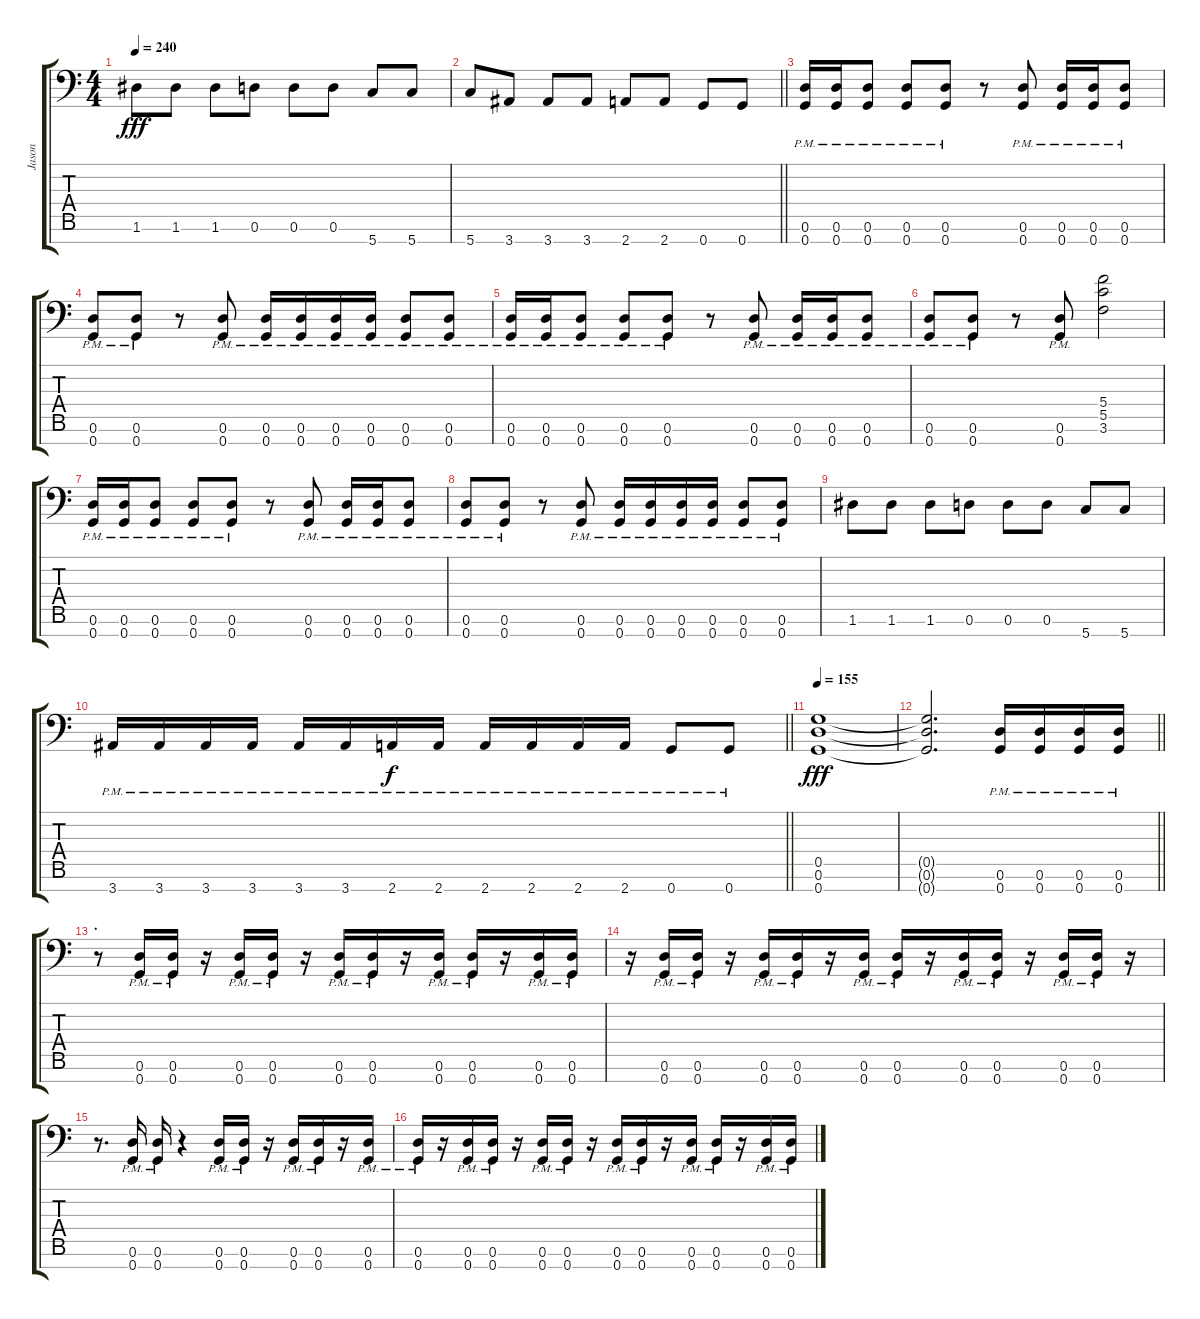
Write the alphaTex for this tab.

\track ("Jason" "Jason") {instrument distortionguitar}
\staff {score tabs}
\tuning (D4 A3 F3 C3 G2 D2 G1) {hide}
\ts (4 4)
\tempo 240
\clef f4
\ks c
1.6.8{dy fff} 1.6.8 1.6.8 0.6.8 0.6.8 0.6.8 5.7.8 5.7.8 |
\barLineRight lightlight
5.7.8 3.7.8 3.7.8 3.7.8 2.7.8 2.7.8 0.7.8 0.7.8 |
(0.6{pm} 0.7{pm}).16 (0.6{pm} 0.7{pm}).16 (0.6{pm} 0.7{pm}).8 (0.6{pm} 0.7{pm}).8 (0.6{pm} 0.7{pm}).8 r.8 (0.6{pm} 0.7{pm}).8 (0.6{pm} 0.7{pm}).16 (0.6{pm} 0.7{pm}).16 (0.6{pm} 0.7{pm}).8 |
(0.6{pm} 0.7{pm}).8 (0.6{pm} 0.7{pm}).8 r.8 (0.6{pm} 0.7{pm}).8 (0.6{pm} 0.7{pm}).16 (0.6{pm} 0.7{pm}).16 (0.6 0.7{pm}).16 (0.6{pm} 0.7{pm}).16 (0.6{pm} 0.7{pm}).8 (0.6{pm} 0.7{pm}).8 |
(0.6{pm} 0.7{pm}).16 (0.6{pm} 0.7{pm}).16 (0.6{pm} 0.7{pm}).8 (0.6{pm} 0.7{pm}).8 (0.6{pm} 0.7{pm}).8 r.8 (0.6{pm} 0.7{pm}).8 (0.6{pm} 0.7{pm}).16 (0.6{pm} 0.7{pm}).16 (0.6{pm} 0.7{pm}).8 |
(0.6{pm} 0.7{pm}).8 (0.6{pm} 0.7{pm}).8 r.8 (0.6{pm} 0.7{pm}).8 (5.4 5.5 3.6).2 |
(0.6{pm} 0.7{pm}).16 (0.6{pm} 0.7{pm}).16 (0.6{pm} 0.7{pm}).8 (0.6{pm} 0.7{pm}).8 (0.6{pm} 0.7{pm}).8 r.8 (0.6{pm} 0.7{pm}).8 (0.6{pm} 0.7{pm}).16 (0.6{pm} 0.7{pm}).16 (0.6{pm} 0.7{pm}).8 |
(0.6{pm} 0.7{pm}).8 (0.6{pm} 0.7{pm}).8 r.8 (0.6{pm} 0.7{pm}).8 (0.6{pm} 0.7{pm}).16 (0.6{pm} 0.7{pm}).16 (0.6 0.7{pm}).16 (0.6{pm} 0.7{pm}).16 (0.6{pm} 0.7{pm}).8 (0.6{pm} 0.7{pm}).8 |
1.6.8 1.6.8 1.6.8 0.6.8 0.6.8 0.6.8 5.7.8 5.7.8 |
\barLineRight lightlight
3.7{pm}.16 3.7{pm}.16 3.7{pm}.16 3.7{pm}.16 3.7{pm}.16 3.7{pm}.16 2.7{pm}.16{dy f} 2.7{pm}.16 2.7{pm}.16 2.7{pm}.16 2.7{pm}.16 2.7{pm}.16 0.7{pm}.8 0.7{pm}.8 |
\tempo 155
(0.5 0.6 0.7).1{dy fff} |
\barLineRight lightlight
(0.5{t} 0.6{t} 0.7{t}).2{d} (0.6{pm} 0.7{pm}).16 (0.6{pm} 0.7{pm}).16 (0.6{pm} 0.7{pm}).16 (0.6{pm} 0.7{pm}).16 |
\section ("" ".")
r.8 (0.6{pm} 0.7{pm}).16 (0.6{pm} 0.7{pm}).16 r.16 (0.6{pm} 0.7{pm}).16 (0.6{pm} 0.7{pm}).16 r.16 (0.6{pm} 0.7{pm}).16 (0.6{pm} 0.7{pm}).16 r.16 (0.6{pm} 0.7{pm}).16 (0.6{pm} 0.7{pm}).16 r.16 (0.6{pm} 0.7{pm}).16 (0.6{pm} 0.7{pm}).16 |
r.16 (0.6{pm} 0.7{pm}).16 (0.6{pm} 0.7{pm}).16 r.16 (0.6{pm} 0.7{pm}).16 (0.6{pm} 0.7{pm}).16 r.16 (0.6{pm} 0.7{pm}).16 (0.6{pm} 0.7{pm}).16 r.16 (0.6{pm} 0.7{pm}).16 (0.6{pm} 0.7{pm}).16 r.16 (0.6{pm} 0.7{pm}).16 (0.6{pm} 0.7{pm}).16 r.16 |
r.8{d} (0.6{pm} 0.7{pm}).16 (0.6{pm} 0.7{pm}).16 r.4 (0.6{pm} 0.7{pm}).16 (0.6{pm} 0.7{pm}).16 r.16 (0.6{pm} 0.7{pm}).16 (0.6{pm} 0.7{pm}).16 r.16 (0.6{pm} 0.7{pm}).16 |
(0.6{pm} 0.7{pm}).16 r.16 (0.6{pm} 0.7{pm}).16 (0.6{pm} 0.7{pm}).16 r.16 (0.6{pm} 0.7{pm}).16 (0.6{pm} 0.7{pm}).16 r.16 (0.6{pm} 0.7{pm}).16 (0.6{pm} 0.7{pm}).16 r.16 (0.6{pm} 0.7{pm}).16 (0.6{pm} 0.7{pm}).16 r.16 (0.6{pm} 0.7{pm}).16 (0.6{pm} 0.7{pm}).16
